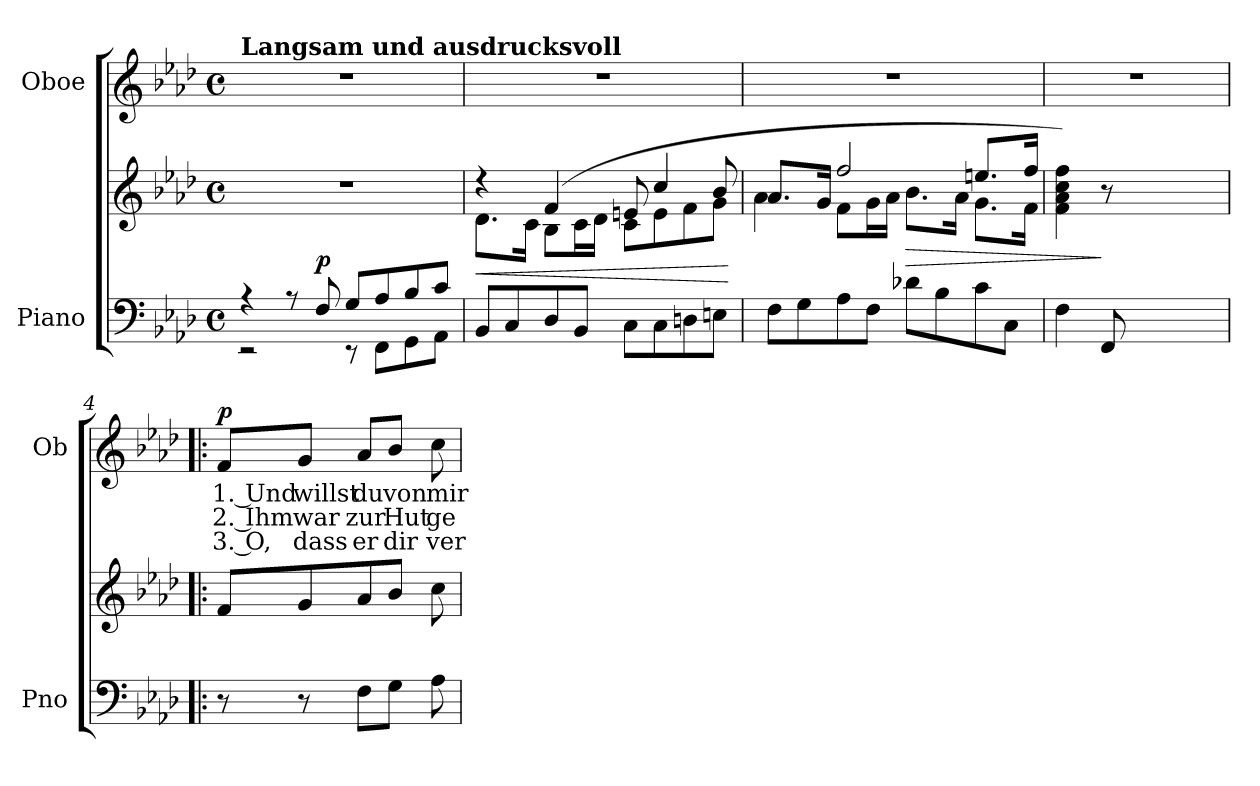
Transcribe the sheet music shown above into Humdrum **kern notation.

**kern	**kern	**dynam	**kern	**text	**text	**text	**dynam
*part2	*part2	*part2	*part1	*part1	*part1	*part1	*part1
*staff3	*staff2	*staff2/3	*staff1	*staff1	*staff1	*staff1	*staff1
*I"Piano	*	*	*I"Oboe	*	*	*	*
*I'Pno	*	*	*I'Ob	*	*	*	*
*clefF4	*clefG2	*	*clefG2	*	*	*	*
*k[b-e-a-d-]	*k[b-e-a-d-]	*	*k[b-e-a-d-]	*	*	*	*
*M4/4	*M4/4	*	*M4/4	*	*	*	*
*met(c)	*met(c)	*	*met(c)	*	*	*	*
=1	=1	=1	=1	=1	=1	=1	=1
*^	*	*	*	*	*	*	*
!	!	!	!	!LO:TX:a:B:t=Langsam und ausdrucksvoll	!	!	!	!
4r	2r	1r	.	1r	.	.	.	.
8r	.	.	.	.	.	.	.	.
!	!	!	!LO:DY:a=2	!	!	!	!	!
(>8F/	.	.	p	.	.	.	.	.
8G/L	8r	.	.	.	.	.	.	.
8A-/	8FF\L	.	.	.	.	.	.	.
8B-/	8GG\	.	.	.	.	.	.	.
8c/J	8AA-\J	.	.	.	.	.	.	.
=2	=2	=2	=2	=2	=2	=2	=2	=2
!	!	!	!LO:HP:b	!	!	!	!	!
*v	*v	*^	*	*	*	*	*	*
8BB-/L	4r	8.d-\L	<	1r	.	.	.	.
8C/	.	.	.	.	.	.	.	.
.	.	16c\Jk)	.	.	.	.	.	.
8D-/	(4f/	8B-\L	.	.	.	.	.	.
8BB-/J	.	16c\L	.	.	.	.	.	.
.	.	16d-\JJ	.	.	.	.	.	.
8C\L	8en/	8c\L	.	.	.	.	.	.
8C\	4cc/	8e\	.	.	.	.	.	.
8Dn\	.	8f\	.	.	.	.	.	.
8En\J	8b-/	8g\J	.	.	.	.	.	.
*	*v	*v	*	*	*	*	*	*
.	.	[	.	.	.	.	.
=3	=3	=3	=3	=3	=3	=3	=3
*	*^	*	*	*	*	*	*
8F\L	8.a-/L	4a-\	.	1r	.	.	.	.
8G\	.	.	.	.	.	.	.	.
.	16g/Jk	.	.	.	.	.	.	.
8A-\	2ff/	8f\L	.	.	.	.	.	.
8F\J	.	16g\L	.	.	.	.	.	.
.	.	16a-\JJ	.	.	.	.	.	.
!	!	!	!LO:HP:b	!	!	!	!	!
8d-X\L	.	8.b-\L	>	.	.	.	.	.
8B-\	.	.	.	.	.	.	.	.
.	.	16a-\Jk	.	.	.	.	.	.
8c\	8.een/L	8.g\L	.	.	.	.	.	.
8C\J	.	.	.	.	.	.	.	.
.	16ff/Jk	16f\Jk	.	.	.	.	.	.
*	*v	*v	*	*	*	*	*	*
=3X1	=3X1	=3X1	=3X1	=3X1	=3X1	=3X1	=3X1
4F\	4f\ 4a-\ 4cc\ 4ff\)	.	1r	.	.	.	.
8FF/	8r	]	.	.	.	.	.
2ryy	2ryy	.	.	.	.	.	.
8ryy	8ryy	.	.	.	.	.	.
!!LO:LB:g=z
=4!|:	=4!|:	=4!|:	=4!|:	=4!|:	=4!|:	=4!|:	=4!|:
!	!	!	!	!LO:LY:b	!LO:LY:b	!LO:LY:b	!LO:DY:a
8r	8f/L	.	8f/L	1. Und	2. Ihm	3. O,	p
!	!	!	!	!LO:LY:b	!LO:LY:b	!LO:LY:b	!
8r	8g/	.	8g/J	willst	war	dass	.
!	!	!	!	!LO:LY:b	!LO:LY:b	!LO:LY:b	!
8F\L	8a-/	.	8a-/L	du	zur	er	.
!	!	!	!	!LO:LY:b	!LO:LY:b	!LO:LY:b	!
8G\J	8b-/J	.	8b-/J	von	Hut	dir	.
!	!	!	!	!LO:LY:b	!LO:LY:b	!LO:LY:b	!
8A-\	8cc\	.	8cc\	mir	ge-	ver-	.
=	=	=	=	=	=	=	=
*-	*-	*-	*-	*-	*-	*-	*-
